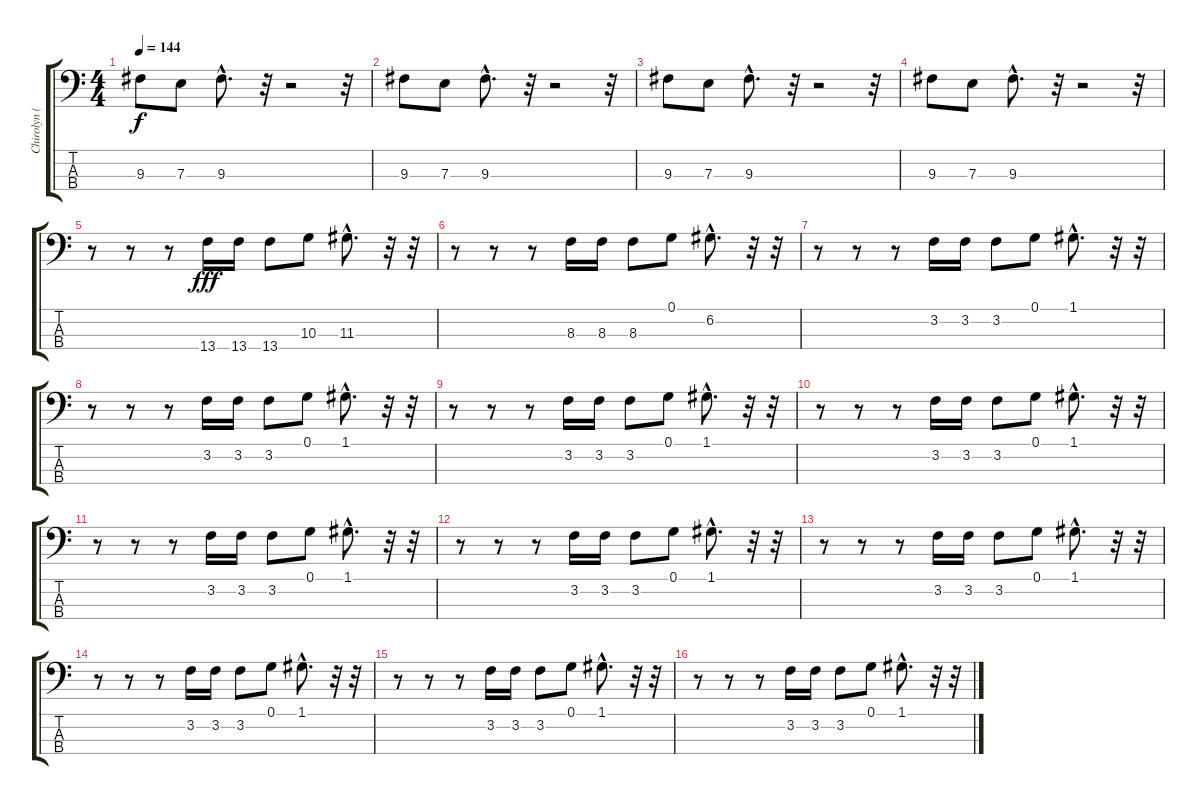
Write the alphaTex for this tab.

\track ("Chirolyn (Lead Bass)" "Chirolyn (") {instrument electricbassfinger}
\staff {score tabs}
\tuning (G2 D2 A1 E1) {hide}
\ts (4 4)
\tempo 144
\clef f4
\ks c
9.3.8{dy f} 7.3.8 9.3{hac}.8{d} r.32 r.2 r.32 |
9.3.8 7.3.8 9.3{hac}.8{d} r.32 r.2 r.32 |
9.3.8 7.3.8 9.3{hac}.8{d} r.32 r.2 r.32 |
9.3.8 7.3.8 9.3{hac}.8{d} r.32 r.2 r.32 |
r.8 r.8 r.8 13.4.16{dy fff} 13.4.16 13.4.8 10.3.8 11.3{hac}.8{d} r.32 r.32 |
r.8 r.8 r.8 8.3.16 8.3.16 8.3.8 0.1.8 6.2{hac}.8{d} r.32 r.32 |
r.8 r.8 r.8 3.2.16 3.2.16 3.2.8 0.1.8 1.1{hac}.8{d} r.32 r.32 |
r.8 r.8 r.8 3.2.16 3.2.16 3.2.8 0.1.8 1.1{hac}.8{d} r.32 r.32 |
r.8 r.8 r.8 3.2.16 3.2.16 3.2.8 0.1.8 1.1{hac}.8{d} r.32 r.32 |
r.8 r.8 r.8 3.2.16 3.2.16 3.2.8 0.1.8 1.1{hac}.8{d} r.32 r.32 |
r.8 r.8 r.8 3.2.16 3.2.16 3.2.8 0.1.8 1.1{hac}.8{d} r.32 r.32 |
r.8 r.8 r.8 3.2.16 3.2.16 3.2.8 0.1.8 1.1{hac}.8{d} r.32 r.32 |
r.8 r.8 r.8 3.2.16 3.2.16 3.2.8 0.1.8 1.1{hac}.8{d} r.32 r.32 |
r.8 r.8 r.8 3.2.16 3.2.16 3.2.8 0.1.8 1.1{hac}.8{d} r.32 r.32 |
r.8 r.8 r.8 3.2.16 3.2.16 3.2.8 0.1.8 1.1{hac}.8{d} r.32 r.32 |
r.8 r.8 r.8 3.2.16 3.2.16 3.2.8 0.1.8 1.1{hac}.8{d} r.32 r.32
